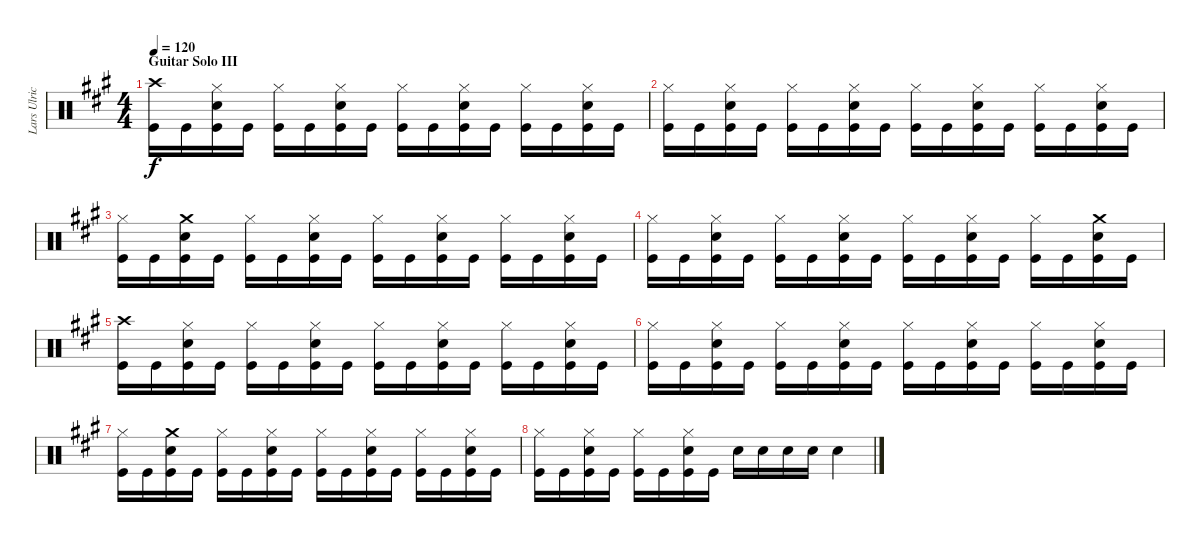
\track ("Lars Ulrich" "Lars Ulric") {instrument percussion}
\staff {score}
\articulation defaults
\ts (4 4)
\section ("" "Guitar Solo III")
\tempo 120
\clef neutral
\ks a
("Crash high (hit)" "Kick (hit)").16{dy f} "Kick (hit)".16 ("Hi-Hat (closed)" "Snare (hit) 2" "Kick (hit)").16 "Kick (hit)".16 ("Hi-Hat (closed)" "Kick (hit)").16 "Kick (hit)".16 ("Hi-Hat (closed)" "Snare (hit) 2" "Kick (hit)").16 "Kick (hit)".16 ("Hi-Hat (closed)" "Kick (hit)").16 "Kick (hit)".16 ("Hi-Hat (closed)" "Snare (hit) 2" "Kick (hit)").16 "Kick (hit)".16 ("Hi-Hat (closed)" "Kick (hit)").16 "Kick (hit)".16 ("Hi-Hat (closed)" "Snare (hit) 2" "Kick (hit)").16 "Kick (hit)".16 |
("Hi-Hat (closed)" "Kick (hit)").16 "Kick (hit)".16 ("Hi-Hat (closed)" "Snare (hit) 2" "Kick (hit)").16 "Kick (hit)".16 ("Hi-Hat (closed)" "Kick (hit)").16 "Kick (hit)".16 ("Hi-Hat (closed)" "Snare (hit) 2" "Kick (hit)").16 "Kick (hit)".16 ("Hi-Hat (closed)" "Kick (hit)").16 "Kick (hit)".16 ("Hi-Hat (closed)" "Snare (hit) 2" "Kick (hit)").16 "Kick (hit)".16 ("Hi-Hat (closed)" "Kick (hit)").16 "Kick (hit)".16 ("Hi-Hat (closed)" "Snare (hit) 2" "Kick (hit)").16 "Kick (hit)".16 |
("Hi-Hat (closed)" "Kick (hit)").16 "Kick (hit)".16 ("Crash medium (hit)" "Snare (hit) 2" "Kick (hit)").16 "Kick (hit)".16 ("Hi-Hat (closed)" "Kick (hit)").16 "Kick (hit)".16 ("Hi-Hat (closed)" "Snare (hit) 2" "Kick (hit)").16 "Kick (hit)".16 ("Hi-Hat (closed)" "Kick (hit)").16 "Kick (hit)".16 ("Hi-Hat (closed)" "Snare (hit) 2" "Kick (hit)").16 "Kick (hit)".16 ("Hi-Hat (closed)" "Kick (hit)").16 "Kick (hit)".16 ("Hi-Hat (closed)" "Snare (hit) 2" "Kick (hit)").16 "Kick (hit)".16 |
("Hi-Hat (closed)" "Kick (hit)").16 "Kick (hit)".16 ("Hi-Hat (closed)" "Snare (hit) 2" "Kick (hit)").16 "Kick (hit)".16 ("Hi-Hat (closed)" "Kick (hit)").16 "Kick (hit)".16 ("Hi-Hat (closed)" "Snare (hit) 2" "Kick (hit)").16 "Kick (hit)".16 ("Hi-Hat (closed)" "Kick (hit)").16 "Kick (hit)".16 ("Hi-Hat (closed)" "Snare (hit) 2" "Kick (hit)").16 "Kick (hit)".16 ("Hi-Hat (closed)" "Kick (hit)").16 "Kick (hit)".16 ("Crash medium (hit)" "Snare (hit) 2" "Kick (hit)").16 "Kick (hit)".16 |
("Crash high (hit)" "Kick (hit)").16 "Kick (hit)".16 ("Hi-Hat (closed)" "Snare (hit) 2" "Kick (hit)").16 "Kick (hit)".16 ("Hi-Hat (closed)" "Kick (hit)").16 "Kick (hit)".16 ("Hi-Hat (closed)" "Snare (hit) 2" "Kick (hit)").16 "Kick (hit)".16 ("Hi-Hat (closed)" "Kick (hit)").16 "Kick (hit)".16 ("Hi-Hat (closed)" "Snare (hit) 2" "Kick (hit)").16 "Kick (hit)".16 ("Hi-Hat (closed)" "Kick (hit)").16 "Kick (hit)".16 ("Hi-Hat (closed)" "Snare (hit) 2" "Kick (hit)").16 "Kick (hit)".16 |
("Hi-Hat (closed)" "Kick (hit)").16 "Kick (hit)".16 ("Hi-Hat (closed)" "Snare (hit) 2" "Kick (hit)").16 "Kick (hit)".16 ("Hi-Hat (closed)" "Kick (hit)").16 "Kick (hit)".16 ("Hi-Hat (closed)" "Snare (hit) 2" "Kick (hit)").16 "Kick (hit)".16 ("Hi-Hat (closed)" "Kick (hit)").16 "Kick (hit)".16 ("Hi-Hat (closed)" "Snare (hit) 2" "Kick (hit)").16 "Kick (hit)".16 ("Hi-Hat (closed)" "Kick (hit)").16 "Kick (hit)".16 ("Hi-Hat (closed)" "Snare (hit) 2" "Kick (hit)").16 "Kick (hit)".16 |
("Hi-Hat (closed)" "Kick (hit)").16 "Kick (hit)".16 ("Crash medium (hit)" "Snare (hit) 2" "Kick (hit)").16 "Kick (hit)".16 ("Hi-Hat (closed)" "Kick (hit)").16 "Kick (hit)".16 ("Hi-Hat (closed)" "Snare (hit) 2" "Kick (hit)").16 "Kick (hit)".16 ("Hi-Hat (closed)" "Kick (hit)").16 "Kick (hit)".16 ("Hi-Hat (closed)" "Snare (hit) 2" "Kick (hit)").16 "Kick (hit)".16 ("Hi-Hat (closed)" "Kick (hit)").16 "Kick (hit)".16 ("Hi-Hat (closed)" "Snare (hit) 2" "Kick (hit)").16 "Kick (hit)".16 |
("Hi-Hat (closed)" "Kick (hit)").16 "Kick (hit)".16 ("Hi-Hat (closed)" "Snare (hit) 2" "Kick (hit)").16 "Kick (hit)".16 ("Hi-Hat (closed)" "Kick (hit)").16 "Kick (hit)".16 ("Hi-Hat (closed)" "Snare (hit) 2" "Kick (hit)").16 "Kick (hit)".16 "Snare (hit) 2".16 "Snare (hit) 2".16 "Snare (hit) 2".16 "Snare (hit) 2".16 "Snare (hit) 2".4
